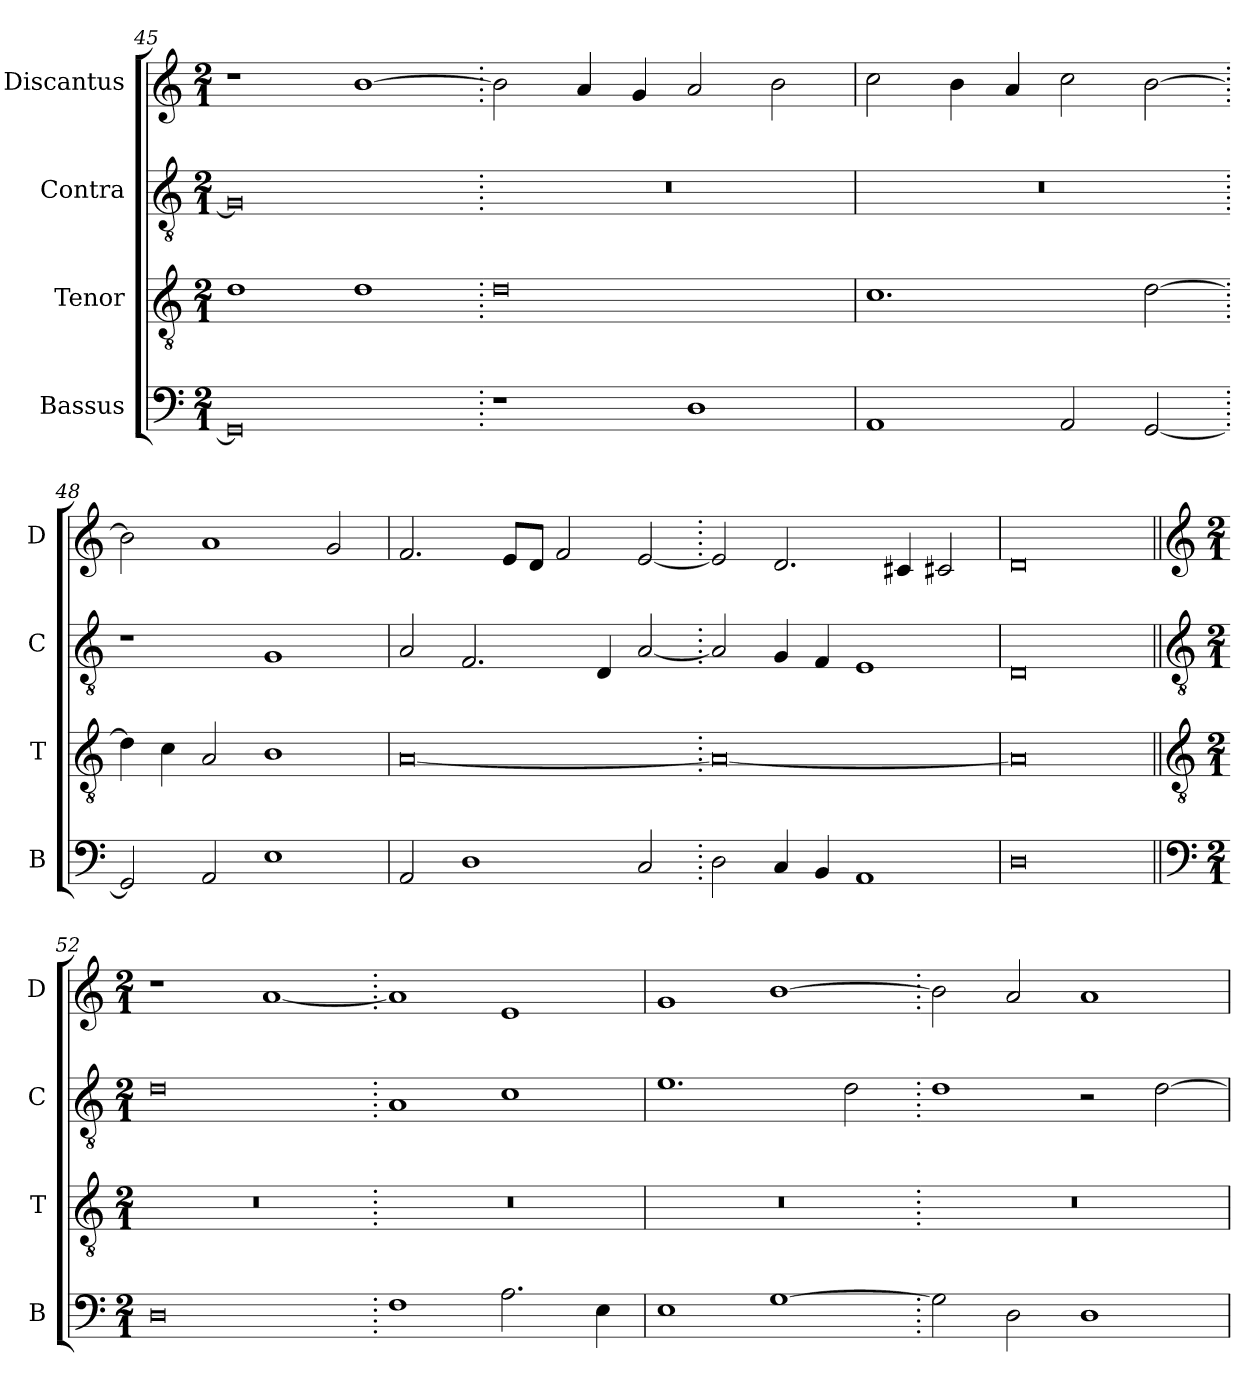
**kern	**kern	**kern	**kern
*part4	*part3	*part2	*part1
*staff4	*staff3	*staff2	*staff1
*I"Bassus	*I"Tenor	*I"Contra	*I"Discantus
*I'B	*I'T	*I'C	*I'D
*clefF4	*clefGv2	*clefGv2	*clefG2
*k[]	*k[]	*k[]	*k[]
*M2/1	*M2/1	*M2/1	*M2/1
=45	=45	=45	=45
0GG]	1d	0G]	1r
.	1d	.	[1b
=46.	=46.	=46.	=46.
1r	0d	0r	2b\]
.	.	.	4a/
.	.	.	4g/
1D	.	.	2a/
.	.	.	2b\
=47	=47	=47	=47
1AA	1.c	0r	2cc\
.	.	.	4b\
.	.	.	4a/
2AA/	.	.	2cc\
[2GG/	[2d\	.	[2b\
=48.	=48.	=48.	=48.
2GG/]	4d\]	1r	2b\]
.	4c\	.	.
2AA/	2A/	.	1a
1E	1B	1G	.
.	.	.	2g/
=49	=49	=49	=49
2AA/	[0A	2A/	2.f/
1D	.	2.F/	.
.	.	.	8e/L
.	.	.	8d/J
.	.	.	2f/
.	.	4D/	.
2C/	.	[2A/	[2e/
=50.	=50.	=50.	=50.
2D\	0A_	2A/]	2e/]
4C/	.	4G/	2.d/
4BB/	.	4F/	.
1AA	.	1E	.
.	.	.	4c#X/
.	.	.	2c#X/
=51	=51	=51	=51
0D	0A]	0D	0d
!!LO:LB:g=z
=52||	=52||	=52||	=52||
*clefF4	*clefGv2	*clefGv2	*clefG2
*k[]	*k[]	*k[]	*k[]
*M2/1	*M2/1	*M2/1	*M2/1
0D	0r	0d	1r
.	.	.	[1a
=53.	=53.	=53.	=53.
1F	0r	1A	1a]
2.A\	.	1c	1e
4E\	.	.	.
=54	=54	=54	=54
1E	0r	1.e	1g
[1G	.	.	[1b
.	.	2d\	.
=55.	=55.	=55.	=55.
2G\]	0r	1d	2b\]
2D\	.	.	2a/
1D	.	2r	1a
.	.	[2d\	.
=	=	=	=
*-	*-	*-	*-
